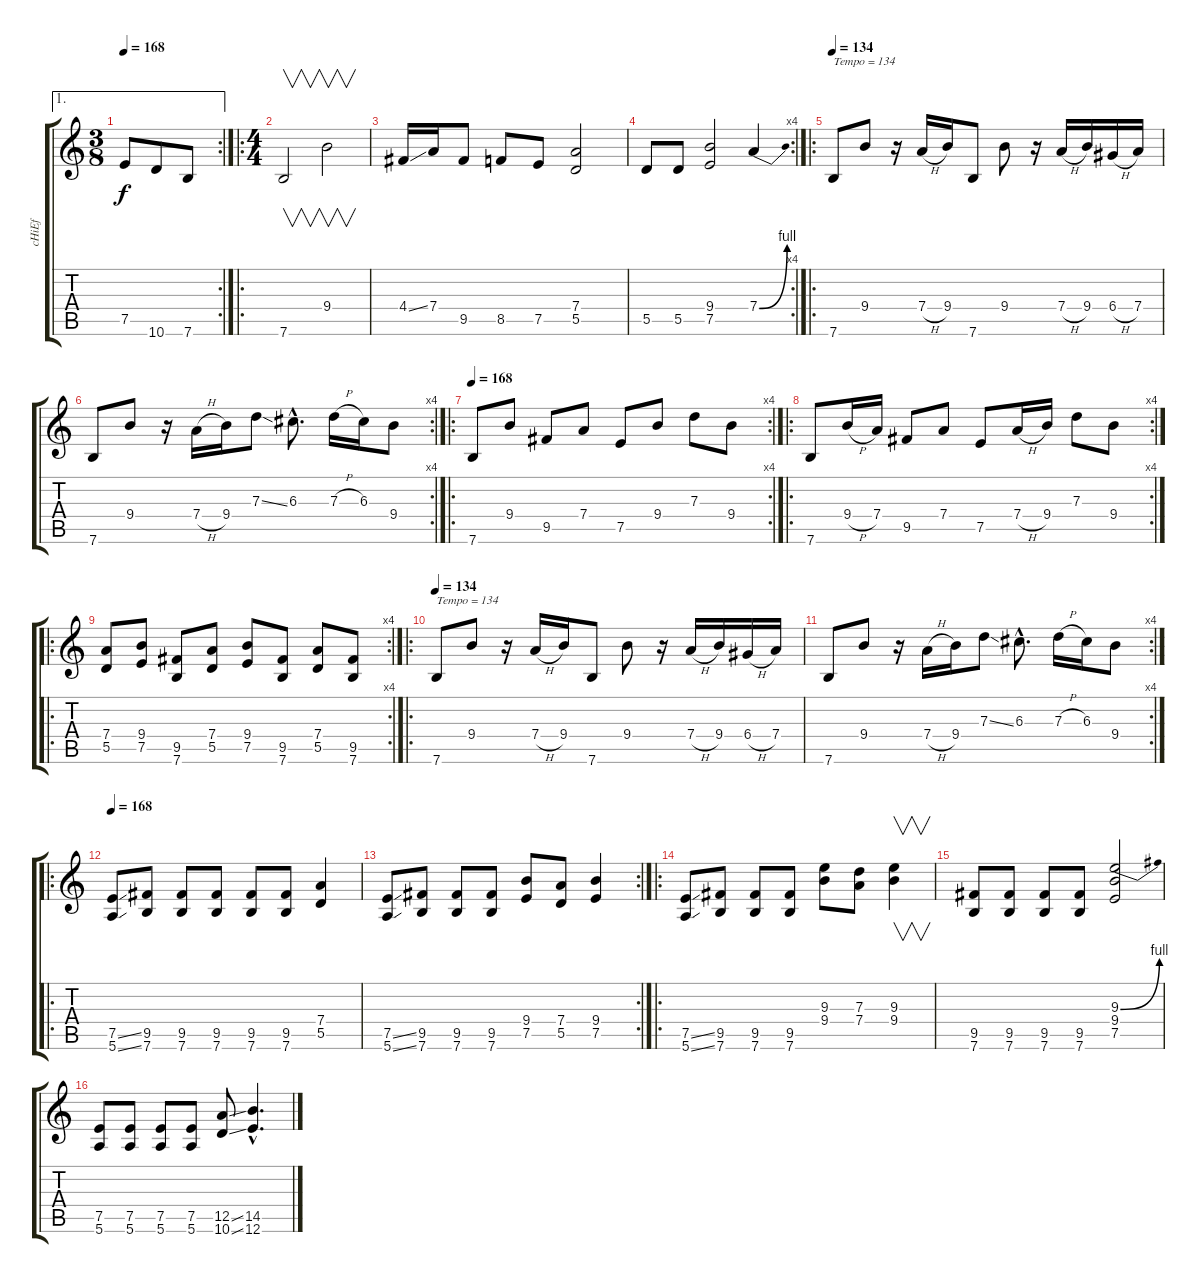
\track ("cHiEf" "cHiEf") {instrument overdrivenguitar}
\staff {score tabs}
\tuning (E4 B3 G3 D3 A2 E2) {hide}
\ae 1
\rc 2
\ts (3 8)
\tempo 168
\clef g2
\ks c
7.5.8{dy f} 10.6.8 7.6.8 |
\ro
\ts (4 4)
7.6.2{v} 9.4.2{v} |
4.4{ss}.16 7.4.16 9.5.8 8.5.8 7.5.8 (7.4 5.5).2 |
\rc 4
5.5.8 5.5.8 (9.4 7.5).2 7.4{be (bend 0 0 60 4)}.4 |
\ro
\tempo 134
7.6.8{txt "Tempo = 134"} 9.4.8 r.16 7.4{h}.16 9.4.16 7.6.8 9.4.8 r.16 7.4{h}.16 9.4.16 6.4{h}.16 7.4.16 |
\rc 4
7.6.8 9.4.8 r.16 7.4{h}.16 9.4.16 7.3{ss}.8 6.3{hac}.8{d} 7.3{h}.16 6.3.16 9.4.8 |
\ro
\rc 4
\tempo 168
7.6.8 9.4.8 9.5.8 7.4.8 7.5.8 9.4.8 7.3.8 9.4.8 |
\ro
\rc 4
7.6.8 9.4{h}.16 7.4.16 9.5.8 7.4.8 7.5.8 7.4{h}.16 9.4.16 7.3.8 9.4.8 |
\ro
\rc 4
(7.4 5.5).8 (9.4 7.5).8 (9.5 7.6).8 (7.4 5.5).8 (9.4 7.5).8 (9.5 7.6).8 (7.4 5.5).8 (9.5 7.6).8 |
\ro
\tempo 134
7.6.8{txt "Tempo = 134"} 9.4.8 r.16 7.4{h}.16 9.4.16 7.6.8 9.4.8 r.16 7.4{h}.16 9.4.16 6.4{h}.16 7.4.16 |
\rc 4
7.6.8 9.4.8 r.16 7.4{h}.16 9.4.16 7.3{ss}.8 6.3{hac}.8{d} 7.3{h}.16 6.3.16 9.4.8 |
\ro
\tempo 168
(7.5{ss} 5.6{ss}).8 (9.5 7.6).8 (9.5 7.6).8 (9.5 7.6).8 (9.5 7.6).8 (9.5 7.6).8 (7.4 5.5).4 |
\rc 2
(7.5{ss} 5.6{ss}).8 (9.5 7.6).8 (9.5 7.6).8 (9.5 7.6).8 (9.4 7.5).8 (7.4 5.5).8 (9.4 7.5).4 |
\ro
(7.5{ss} 5.6{ss}).8 (9.5 7.6).8 (9.5 7.6).8 (9.5 7.6).8 (9.3 9.4).8 (7.3 7.4).8 (9.3 9.4).4{v} |
(9.5 7.6).8 (9.5 7.6).8 (9.5 7.6).8 (9.5 7.6).8 (9.3{be (bend 0 0 60 4)} 9.4 7.5).2 |
(7.5 5.6).8 (7.5 5.6).8 (7.5 5.6).8 (7.5 5.6).8 (12.5{ss} 10.6{ss}).8 (14.5{hac} 12.6{hac}).4{d}
